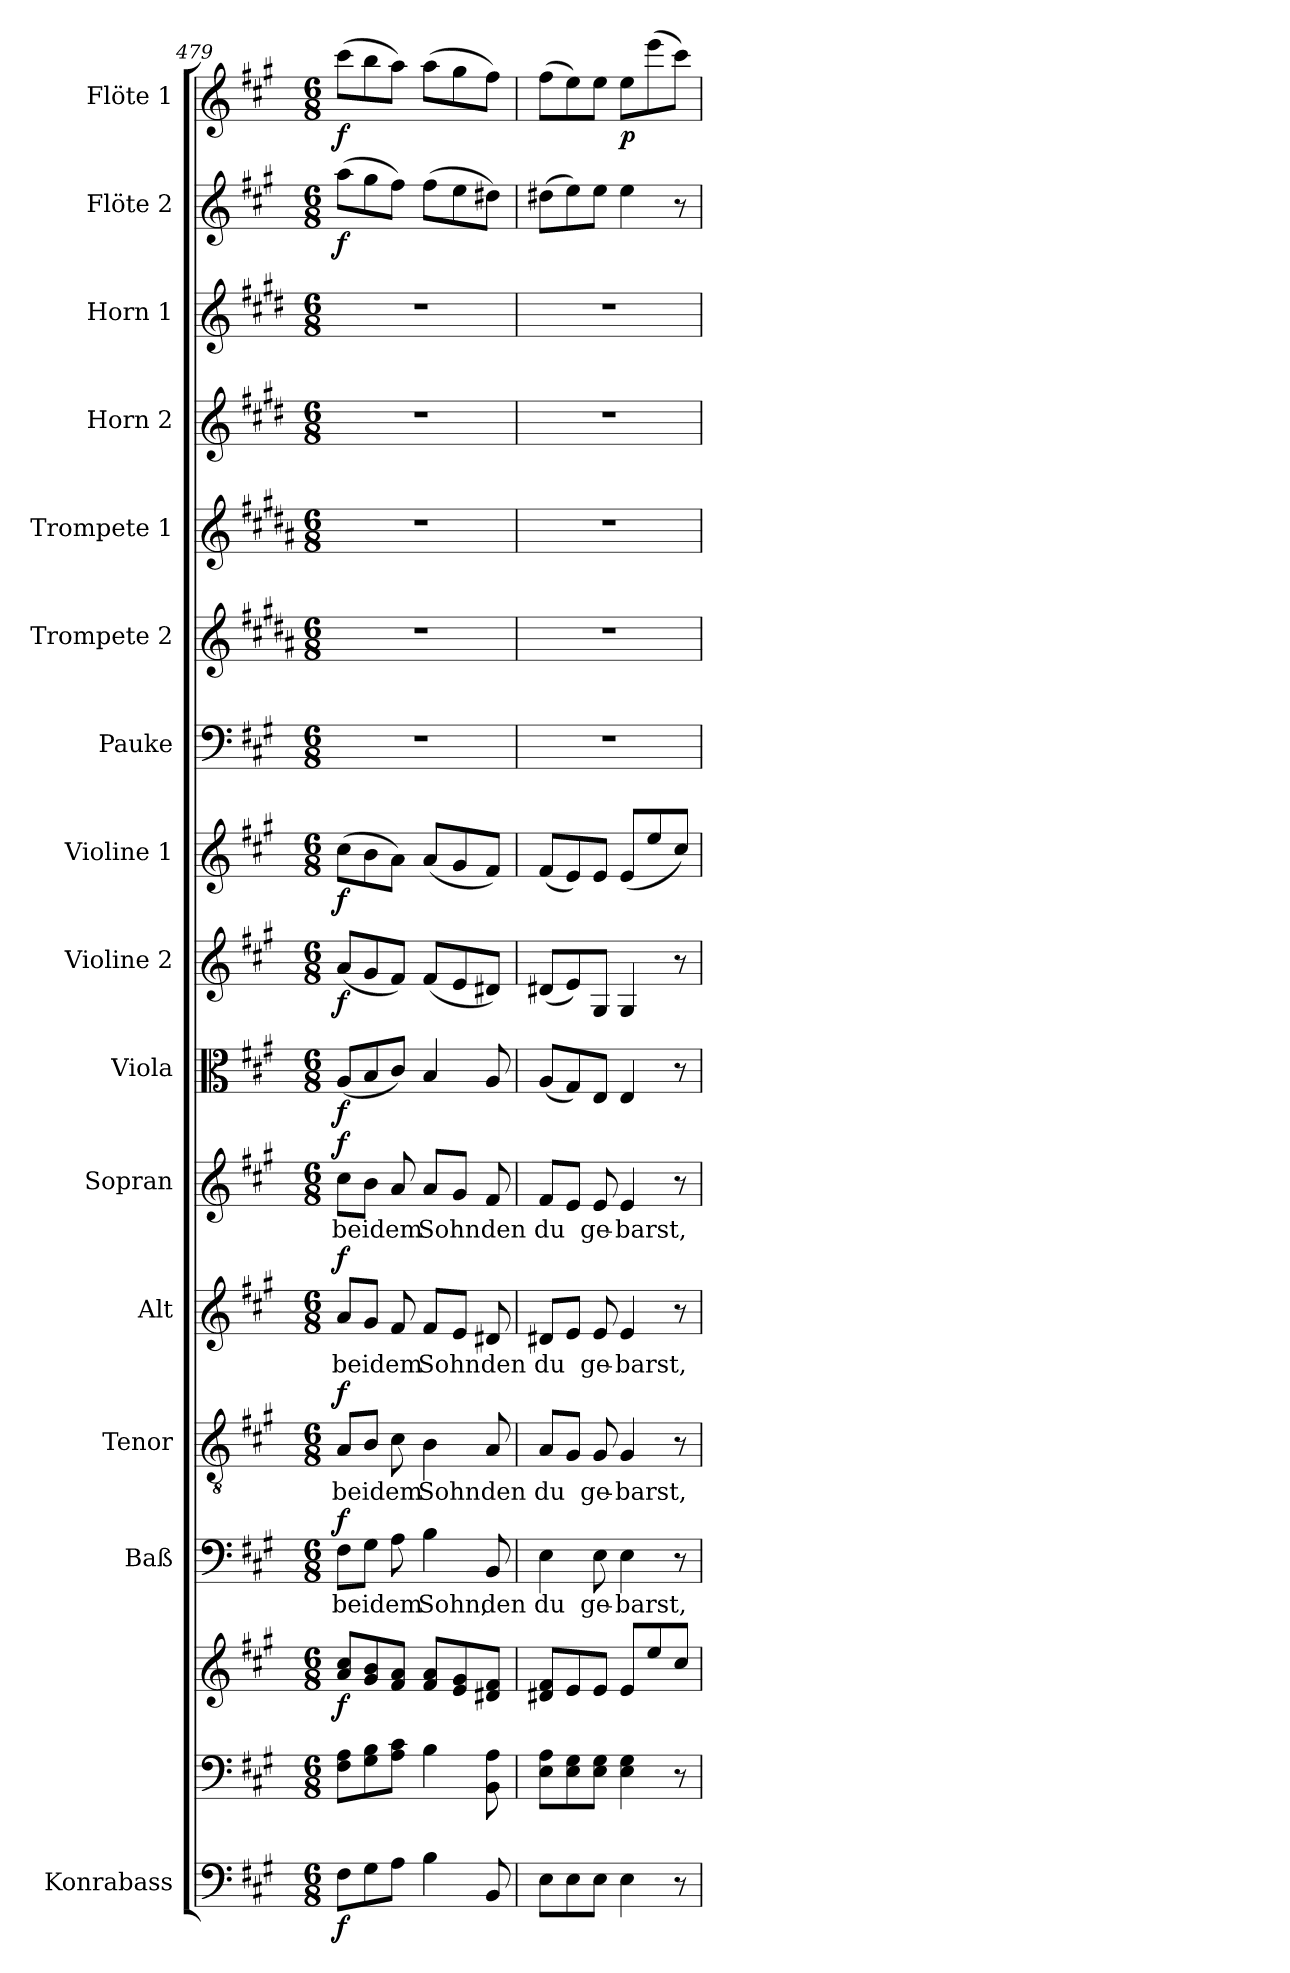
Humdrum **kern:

**kern	**dynam	**kern	**kern	**dynam	**kern	**text	**dynam	**kern	**text	**dynam	**kern	**text	**dynam	**kern	**text	**dynam	**kern	**dynam	**kern	**dynam	**kern	**dynam	**kern	**kern	**kern	**kern	**kern	**kern	**dynam	**kern	**dynam
*part16	*part16	*part15	*part15	*part15	*part14	*part14	*part14	*part13	*part13	*part13	*part12	*part12	*part12	*part11	*part11	*part11	*part10	*part10	*part9	*part9	*part8	*part8	*part7	*part6	*part5	*part4	*part3	*part2	*part2	*part1	*part1
*staff17	*staff17	*staff16	*staff15	*staff15/16	*staff14	*staff14	*staff14	*staff13	*staff13	*staff13	*staff12	*staff12	*staff12	*staff11	*staff11	*staff11	*staff10	*staff10	*staff9	*staff9	*staff8	*staff8	*staff7	*staff6	*staff5	*staff4	*staff3	*staff2	*staff2	*staff1	*staff1
*I"Konrabass	*	*	*	*	*I"Baß	*	*	*I"Tenor	*	*	*I"Alt	*	*	*I"Sopran	*	*	*I"Viola	*	*I"Violine 2	*	*I"Violine 1	*	*I"Pauke	*I"Trompete 2	*I"Trompete 1	*I"Horn 2	*I"Horn 1	*I"Flöte 2	*	*I"Flöte 1	*
*I'Kb.	*	*	*	*	*I'Baß	*	*	*I'Ten	*	*	*I'Alt	*	*	*I'Sop	*	*	*I'Vla.	*	*I'Vln. 2	*	*I'Vln. 1	*	*I'Pk.	*I'Trp. 2	*I'Trp. 1	*I'Hrn. 2	*I'Hrn. 1	*I'Fl. 2	*	*I'Fl. 1	*
*clefF4	*	*clefF4	*clefG2	*	*clefF4	*	*	*clefGv2	*	*	*clefG2	*	*	*clefG2	*	*	*clefC3	*	*clefG2	*	*clefG2	*	*clefF4	*clefG2	*clefG2	*clefG2	*clefG2	*clefG2	*	*clefG2	*
*ITrd7c12	*	*	*	*	*	*	*	*	*	*	*	*	*	*	*	*	*	*	*	*	*	*	*	*ITrd1c2	*ITrd1c2	*ITrd4c7	*ITrd4c7	*	*	*	*
*k[f#c#g#]	*	*k[f#c#g#]	*k[f#c#g#]	*	*k[f#c#g#]	*	*	*k[f#c#g#]	*	*	*k[f#c#g#]	*	*	*k[f#c#g#]	*	*	*k[f#c#g#]	*	*k[f#c#g#]	*	*k[f#c#g#]	*	*k[f#c#g#]	*k[f#c#g#]	*k[f#c#g#]	*k[f#c#g#]	*k[f#c#g#]	*k[f#c#g#]	*	*k[f#c#g#]	*
*A:	*	*A:	*A:	*	*A:	*	*	*A:	*	*	*A:	*	*	*A:	*	*	*A:	*	*A:	*	*A:	*	*A:	*A:	*A:	*A:	*A:	*A:	*	*A:	*
*M6/8	*	*M6/8	*M6/8	*	*M6/8	*	*	*M6/8	*	*	*M6/8	*	*	*M6/8	*	*	*M6/8	*	*M6/8	*	*M6/8	*	*M6/8	*M6/8	*M6/8	*M6/8	*M6/8	*M6/8	*	*M6/8	*
=479	=479	=479	=479	=479	=479	=479	=479	=479	=479	=479	=479	=479	=479	=479	=479	=479	=479	=479	=479	=479	=479	=479	=479	=479	=479	=479	=479	=479	=479	=479	=479
!	!LO:DY:b	!	!	!LO:DY:b	!	!LO:LY:b	!LO:DY:a	!	!LO:LY:b	!LO:DY:a	!	!LO:LY:b	!LO:DY:a	!	!LO:LY:b	!LO:DY:a	!	!LO:DY:b	!	!LO:DY:b	!	!LO:DY:b	!	!	!	!	!	!	!LO:DY:b	!	!LO:DY:b
8FF#\L	f	8F#\ 8A\L	8a/ 8cc#/L	f	8F#\L	bei	f	8A/L	bei	f	8a/L	bei	f	8cc#\L	bei	f	(<8A/L	f	(<8a/L	f	(>8cc#\L	f	2.r	2.r	2.r	2.r	2.r	(>8aa\L	f	(>8ccc#\L	f
8GG#\	.	8G#\ 8B\	8g#/ 8b/	.	8G#\J	.	.	8B/J	.	.	8g#/J	.	.	8b\J	.	.	8B/	.	8g#/	.	8b\	.	.	.	.	.	.	8gg#\	.	8bb\	.
!	!	!	!	!	!	!LO:LY:b	!	!	!LO:LY:b	!	!	!LO:LY:b	!	!	!LO:LY:b	!	!	!	!	!	!	!	!	!	!	!	!	!	!	!	!
8AA\J	.	8A\ 8c#\J	8f#/ 8a/J	.	8A\	dem	.	8c#\	dem	.	8f#/	dem	.	8a/	dem	.	8c#/J)	.	8f#/J)	.	8a\J)	.	.	.	.	.	.	8ff#\J)	.	8aa\J)	.
!	!	!	!	!	!	!LO:LY:b	!	!	!LO:LY:b	!	!	!LO:LY:b	!	!	!LO:LY:b	!	!	!	!	!	!	!	!	!	!	!	!	!	!	!	!
4BB\	.	4B\	8f#/ 8a/L	.	4B\	Sohn,	.	4B\	Sohn	.	8f#/L	Sohn	.	8a/L	Sohn	.	4B/	.	(<8f#/L	.	(<8a/L	.	.	.	.	.	.	(>8ff#\L	.	(>8aa\L	.
.	.	.	8e/ 8g#/	.	.	.	.	.	.	.	8e/J	.	.	8g#/J	.	.	.	.	8e/	.	8g#/	.	.	.	.	.	.	8ee\	.	8gg#\	.
!	!	!	!	!	!	!LO:LY:b	!	!	!LO:LY:b	!	!	!LO:LY:b	!	!	!LO:LY:b	!	!	!	!	!	!	!	!	!	!	!	!	!	!	!	!
8BBB/	.	8BB\ 8A\	8d#X/ 8f#/J	.	8BB/	den	.	8A/	den	.	8d#X/	den	.	8f#/	den	.	8A/	.	8d#X/J)	.	8f#/J)	.	.	.	.	.	.	8dd#X\J)	.	8ff#\J)	.
=480	=480	=480	=480	=480	=480	=480	=480	=480	=480	=480	=480	=480	=480	=480	=480	=480	=480	=480	=480	=480	=480	=480	=480	=480	=480	=480	=480	=480	=480	=480	=480
!	!	!	!	!	!	!LO:LY:b	!	!	!LO:LY:b	!	!	!LO:LY:b	!	!	!LO:LY:b	!	!	!	!	!	!	!	!	!	!	!	!	!	!	!	!
8EE\L	.	8E\ 8A\L	8d#X/ 8f#/L	.	4E\	du	.	8A/L	du	.	8d#X/L	du	.	8f#/L	du	.	(<8A/L	.	(<8d#X/L	.	(<8f#/L	.	2.r	2.r	2.r	2.r	2.r	(>8dd#X\L	.	(>8ff#\L	.
8EE\	.	8E\ 8G#\	8e/	.	.	.	.	8G#/J	.	.	8e/J	.	.	8e/J	.	.	8G#/)	.	8e/)	.	8e/)	.	.	.	.	.	.	8ee\)	.	8ee\)	.
!	!	!	!	!	!	!LO:LY:b	!	!	!LO:LY:b	!	!	!LO:LY:b	!	!	!LO:LY:b	!	!	!	!	!	!	!	!	!	!	!	!	!	!	!	!
8EE\J	.	8E\ 8G#\J	8e/J	.	8E\	ge-	.	8G#/	ge-	.	8e/	ge-	.	8e/	ge-	.	8E/J	.	8G#/J	.	8e/J	.	.	.	.	.	.	8ee\J	.	8ee\J	.
!	!	!	!	!	!	!LO:LY:b	!	!	!LO:LY:b	!	!	!LO:LY:b	!	!	!LO:LY:b	!	!	!	!	!	!	!	!	!	!	!	!	!	!	!	!LO:DY:b
4EE\	.	4E\ 4G#\	8e/L	.	4E\	-barst,	.	4G#/	-barst,	.	4e/	-barst,	.	4e/	-barst,	.	4E/	.	4G#/	.	(<8e/L	.	.	.	.	.	.	4ee\	.	8ee\L	p
.	.	.	8ee/	.	.	.	.	.	.	.	.	.	.	.	.	.	.	.	.	.	8ee/	.	.	.	.	.	.	.	.	(>8eee\	.
8r	.	8r	8cc#/J	.	8r	.	.	8r	.	.	8r	.	.	8r	.	.	8r	.	8r	.	8cc#/J)	.	.	.	.	.	.	8r	.	8ccc#\J)	.
=	=	=	=	=	=	=	=	=	=	=	=	=	=	=	=	=	=	=	=	=	=	=	=	=	=	=	=	=	=	=	=
*-	*-	*-	*-	*-	*-	*-	*-	*-	*-	*-	*-	*-	*-	*-	*-	*-	*-	*-	*-	*-	*-	*-	*-	*-	*-	*-	*-	*-	*-	*-	*-
